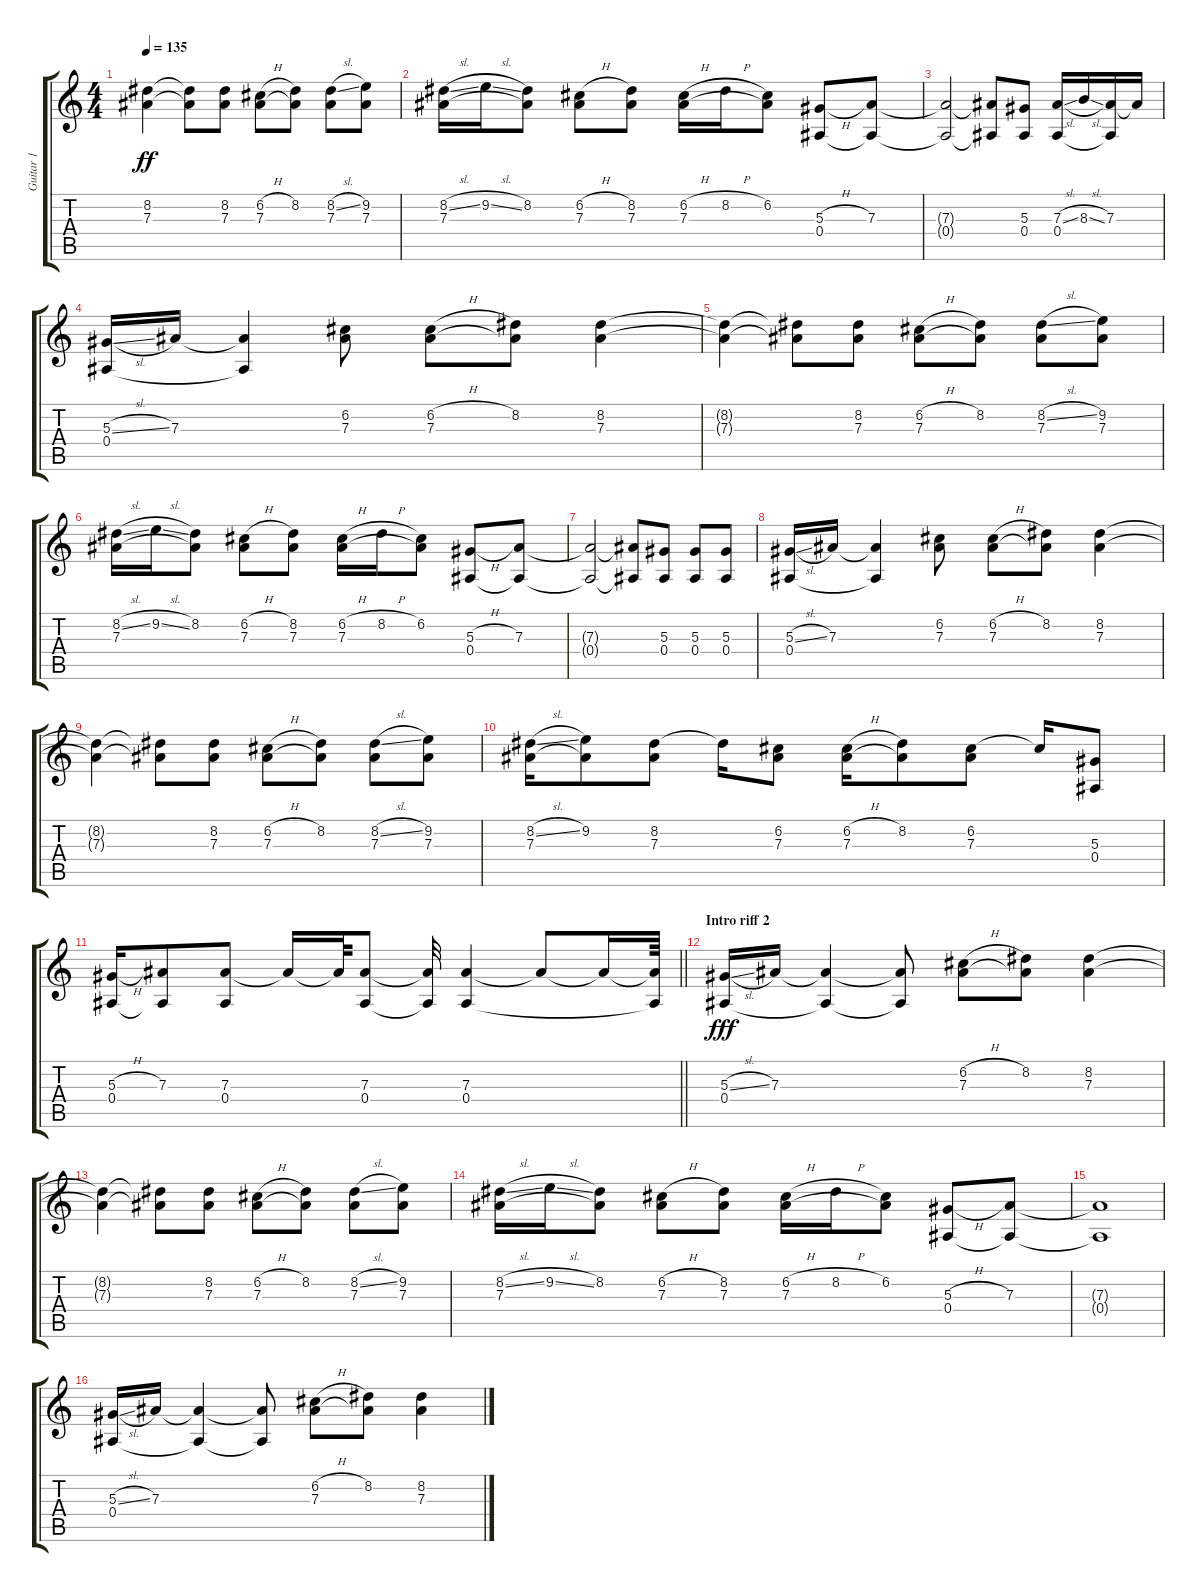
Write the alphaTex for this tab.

\track ("Guitar 1" "Guitar 1") {instrument distortionguitar}
\staff {score tabs}
\tuning (C4 G3 Eb3 Bb2 F2 C2) {hide}
\ts (4 4)
\tempo 135
\clef g2
\ks c
(8.2{t} 7.3{t}).4{dy ff} (8.2{t} 7.3{t}).8 (8.2 7.3).8 (6.2{h} 7.3).8 (8.2 7.3{t}).8 (8.2{sl} 7.3).8 (9.2 7.3).8 |
(8.2{sl} 7.3).16 9.2{sl}.16 (8.2 7.3{t}).8 (6.2{h} 7.3).8 (8.2 7.3).8 (6.2{h} 7.3).16 8.2{h}.16 (6.2 7.3{t}).8 (5.3{h} 0.4).8 (7.3 0.4{t}).8 |
(7.3{t} 0.4{t}).2 (7.3{t} 0.4{t}).8 (5.3 0.4).8 (7.3{sl} 0.4).16 8.3{sl}.16 (7.3 0.4{t}).16 7.3{t}.16 |
(5.3{sl} 0.4).16 7.3.16 (7.3{t} 0.4{t}).4 (6.2 7.3).8 (6.2{h} 7.3).8 (8.2 7.3{t}).8 (8.2 7.3).4 |
(8.2{t} 7.3{t}).4 (8.2{t} 7.3{t}).8 (8.2 7.3).8 (6.2{h} 7.3).8 (8.2 7.3{t}).8 (8.2{sl} 7.3).8 (9.2 7.3).8 |
(8.2{sl} 7.3).16 9.2{sl}.16 (8.2 7.3{t}).8 (6.2{h} 7.3).8 (8.2 7.3).8 (6.2{h} 7.3).16 8.2{h}.16 (6.2 7.3{t}).8 (5.3{h} 0.4).8 (7.3 0.4{t}).8 |
(7.3{t} 0.4{t}).2 (7.3{t} 0.4{t}).8 (5.3 0.4).8 (5.3 0.4).8 (5.3 0.4).8 |
(5.3{sl} 0.4).16 7.3.16 (7.3{t} 0.4{t}).4 (6.2 7.3).8 (6.2{h} 7.3).8 (8.2 7.3{t}).8 (8.2 7.3).4 |
(8.2{t} 7.3{t}).4 (8.2{t} 7.3{t}).8 (8.2 7.3).8 (6.2{h} 7.3).8 (8.2 7.3{t}).8 (8.2{sl} 7.3).8 (9.2 7.3).8 |
(8.2{sl} 7.3).16 (9.2 7.3{t}).8 (8.2 7.3).8 8.2{t}.16 (6.2 7.3).8 (6.2{h} 7.3).16 (8.2 7.3{t}).8 (6.2 7.3).8 6.2{t}.16 (5.3 0.4).8 |
\barLineRight lightlight
(5.3{h} 0.4).16 (7.3 0.4{t}).8 (7.3 0.4).8 7.3{t}.16 7.3{t}.64 (7.3 0.4).8 (7.3{t} 0.4{t}).32 (7.3 0.4).4 7.3{t}.8 7.3{t}.16 (7.3{t} 0.4{t}).64 |
\section ("" "Intro riff 2")
(5.3{sl} 0.4).16{dy fff} 7.3.16 (7.3{t} 0.4{t}).4 (7.3{t} 0.4{t}).8 (6.2{h} 7.3).8 (8.2 7.3{t}).8 (8.2 7.3).4 |
(8.2{t} 7.3{t}).4 (8.2{t} 7.3{t}).8 (8.2 7.3).8 (6.2{h} 7.3).8 (8.2 7.3{t}).8 (8.2{sl} 7.3).8 (9.2 7.3).8 |
(8.2{sl} 7.3).16 9.2{sl}.16 (8.2 7.3{t}).8 (6.2{h} 7.3).8 (8.2 7.3).8 (6.2{h} 7.3).16 8.2{h}.16 (6.2 7.3{t}).8 (5.3{h} 0.4).8 (7.3 0.4{t}).8 |
(7.3{t} 0.4{t}).1 |
(5.3{sl} 0.4).16 7.3.16 (7.3{t} 0.4{t}).4 (7.3{t} 0.4{t}).8 (6.2{h} 7.3).8 (8.2 7.3{t}).8 (8.2 7.3).4
